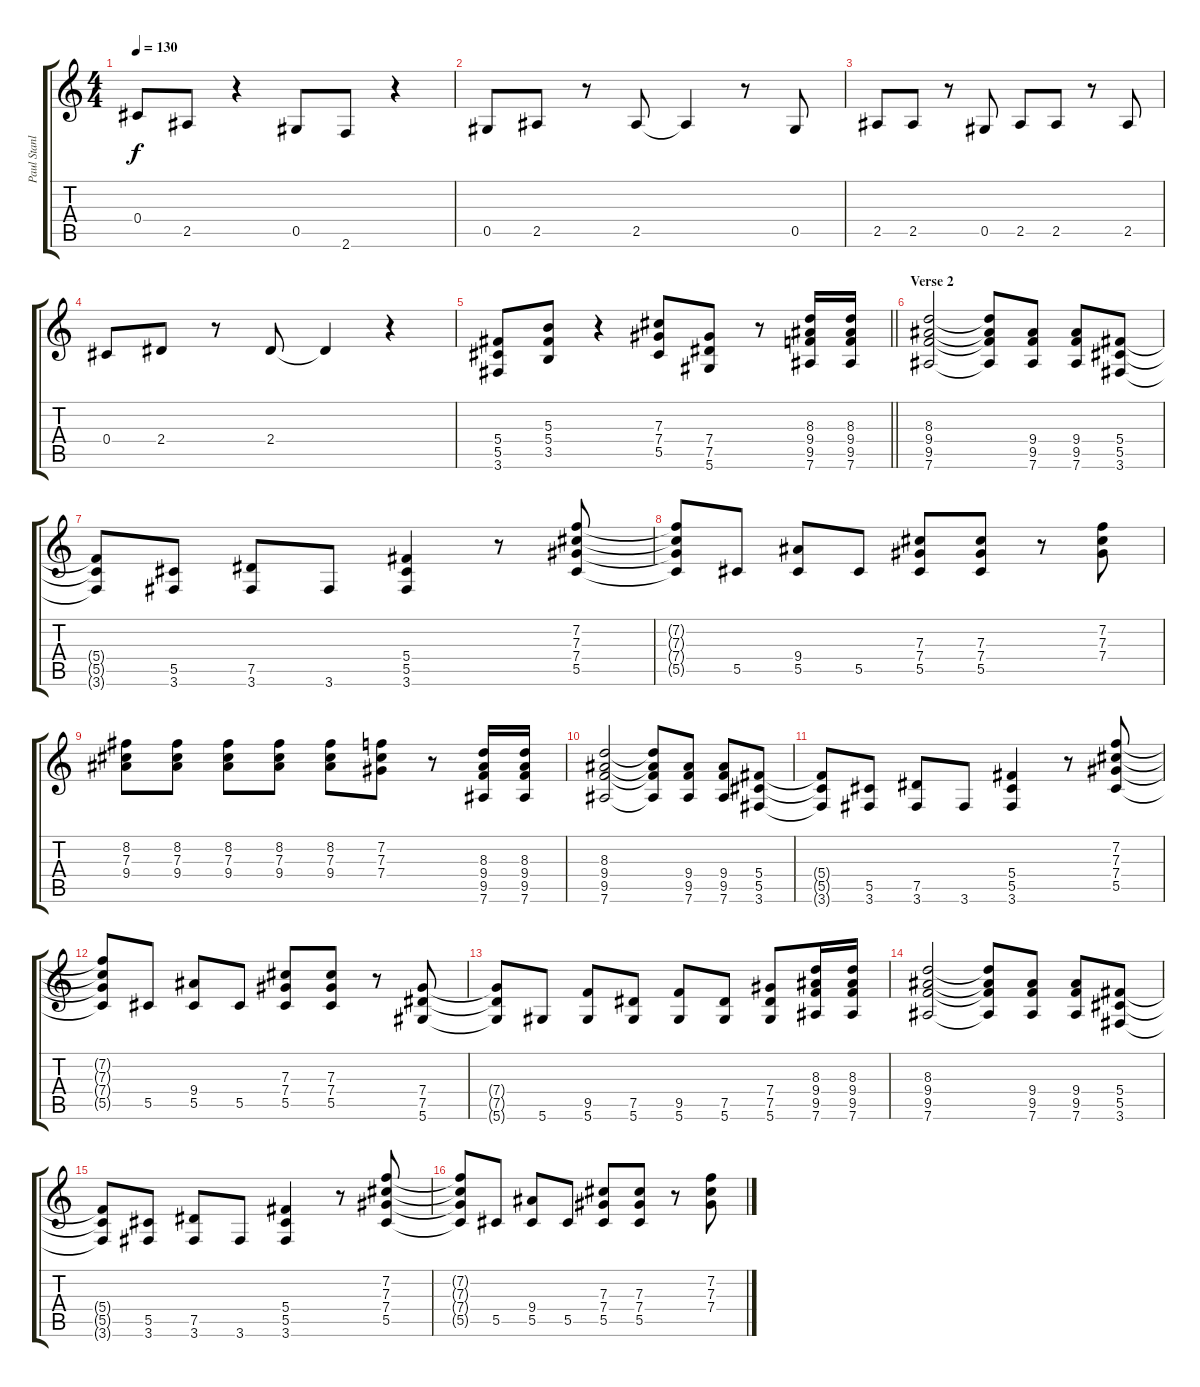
\track ("Paul Stanley" "Paul Stanl") {instrument distortionguitar}
\staff {score tabs}
\tuning (Eb4 Bb3 Gb3 Db3 Ab2 Eb2) {hide}
\ts (4 4)
\tempo 130
\clef g2
\ks c
0.4.8{dy f} 2.5.8 r.4 0.5.8 2.6.8 r.4 |
0.5.8 2.5.8 r.8 2.5.8 2.5{t}.4 r.8 0.5.8 |
2.5.8 2.5.8 r.8 0.5.8 2.5.8 2.5.8 r.8 2.5.8 |
0.4.8 2.4.8 r.8 2.4.8 2.4{t}.4 r.4 |
\barLineRight lightlight
(5.4 5.5 3.6).8 (5.3 5.4 3.5).8 r.4 (7.3 7.4 5.5).8 (7.4 7.5 5.6).8 r.8 (8.3 9.4 9.5 7.6).16 (8.3 9.4 9.5 7.6).16 |
\section ("" "Verse 2")
(8.3 9.4 9.5 7.6).2 (8.3{t} 9.4{t} 9.5{t} 7.6{t}).8 (9.4 9.5 7.6).8 (9.4 9.5 7.6).8 (5.4 5.5 3.6).8 |
(5.4{t} 5.5{t} 3.6{t}).8 (5.5 3.6).8 (7.5 3.6).8 3.6.8 (5.4 5.5 3.6).4 r.8 (7.2 7.3 7.4 5.5).8 |
(7.2{t} 7.3{t} 7.4{t} 5.5{t}).8 5.5.8 (9.4 5.5).8 5.5.8 (7.3 7.4 5.5).8 (7.3 7.4 5.5).8 r.8 (7.2 7.3 7.4).8 |
(8.2 7.3 9.4).8 (8.2 7.3 9.4).8 (8.2 7.3 9.4).8 (8.2 7.3 9.4).8 (8.2 7.3 9.4).8 (7.2 7.3 7.4).8 r.8 (8.3 9.4 9.5 7.6).16 (8.3 9.4 9.5 7.6).16 |
(8.3 9.4 9.5 7.6).2 (8.3{t} 9.4{t} 9.5{t} 7.6{t}).8 (9.4 9.5 7.6).8 (9.4 9.5 7.6).8 (5.4 5.5 3.6).8 |
(5.4{t} 5.5{t} 3.6{t}).8 (5.5 3.6).8 (7.5 3.6).8 3.6.8 (5.4 5.5 3.6).4 r.8 (7.2 7.3 7.4 5.5).8 |
(7.2{t} 7.3{t} 7.4{t} 5.5{t}).8 5.5.8 (9.4 5.5).8 5.5.8 (7.3 7.4 5.5).8 (7.3 7.4 5.5).8 r.8 (7.4 7.5 5.6).8 |
(7.4{t} 7.5{t} 5.6{t}).8 5.6.8 (9.5 5.6).8 (7.5 5.6).8 (9.5 5.6).8 (7.5 5.6).8 (7.4 7.5 5.6).8 (8.3 9.4 9.5 7.6).16 (8.3 9.4 9.5 7.6).16 |
(8.3 9.4 9.5 7.6).2 (8.3{t} 9.4{t} 9.5{t} 7.6{t}).8 (9.4 9.5 7.6).8 (9.4 9.5 7.6).8 (5.4 5.5 3.6).8 |
(5.4{t} 5.5{t} 3.6{t}).8 (5.5 3.6).8 (7.5 3.6).8 3.6.8 (5.4 5.5 3.6).4 r.8 (7.2 7.3 7.4 5.5).8 |
(7.2{t} 7.3{t} 7.4{t} 5.5{t}).8 5.5.8 (9.4 5.5).8 5.5.8 (7.3 7.4 5.5).8 (7.3 7.4 5.5).8 r.8 (7.2 7.3 7.4).8
